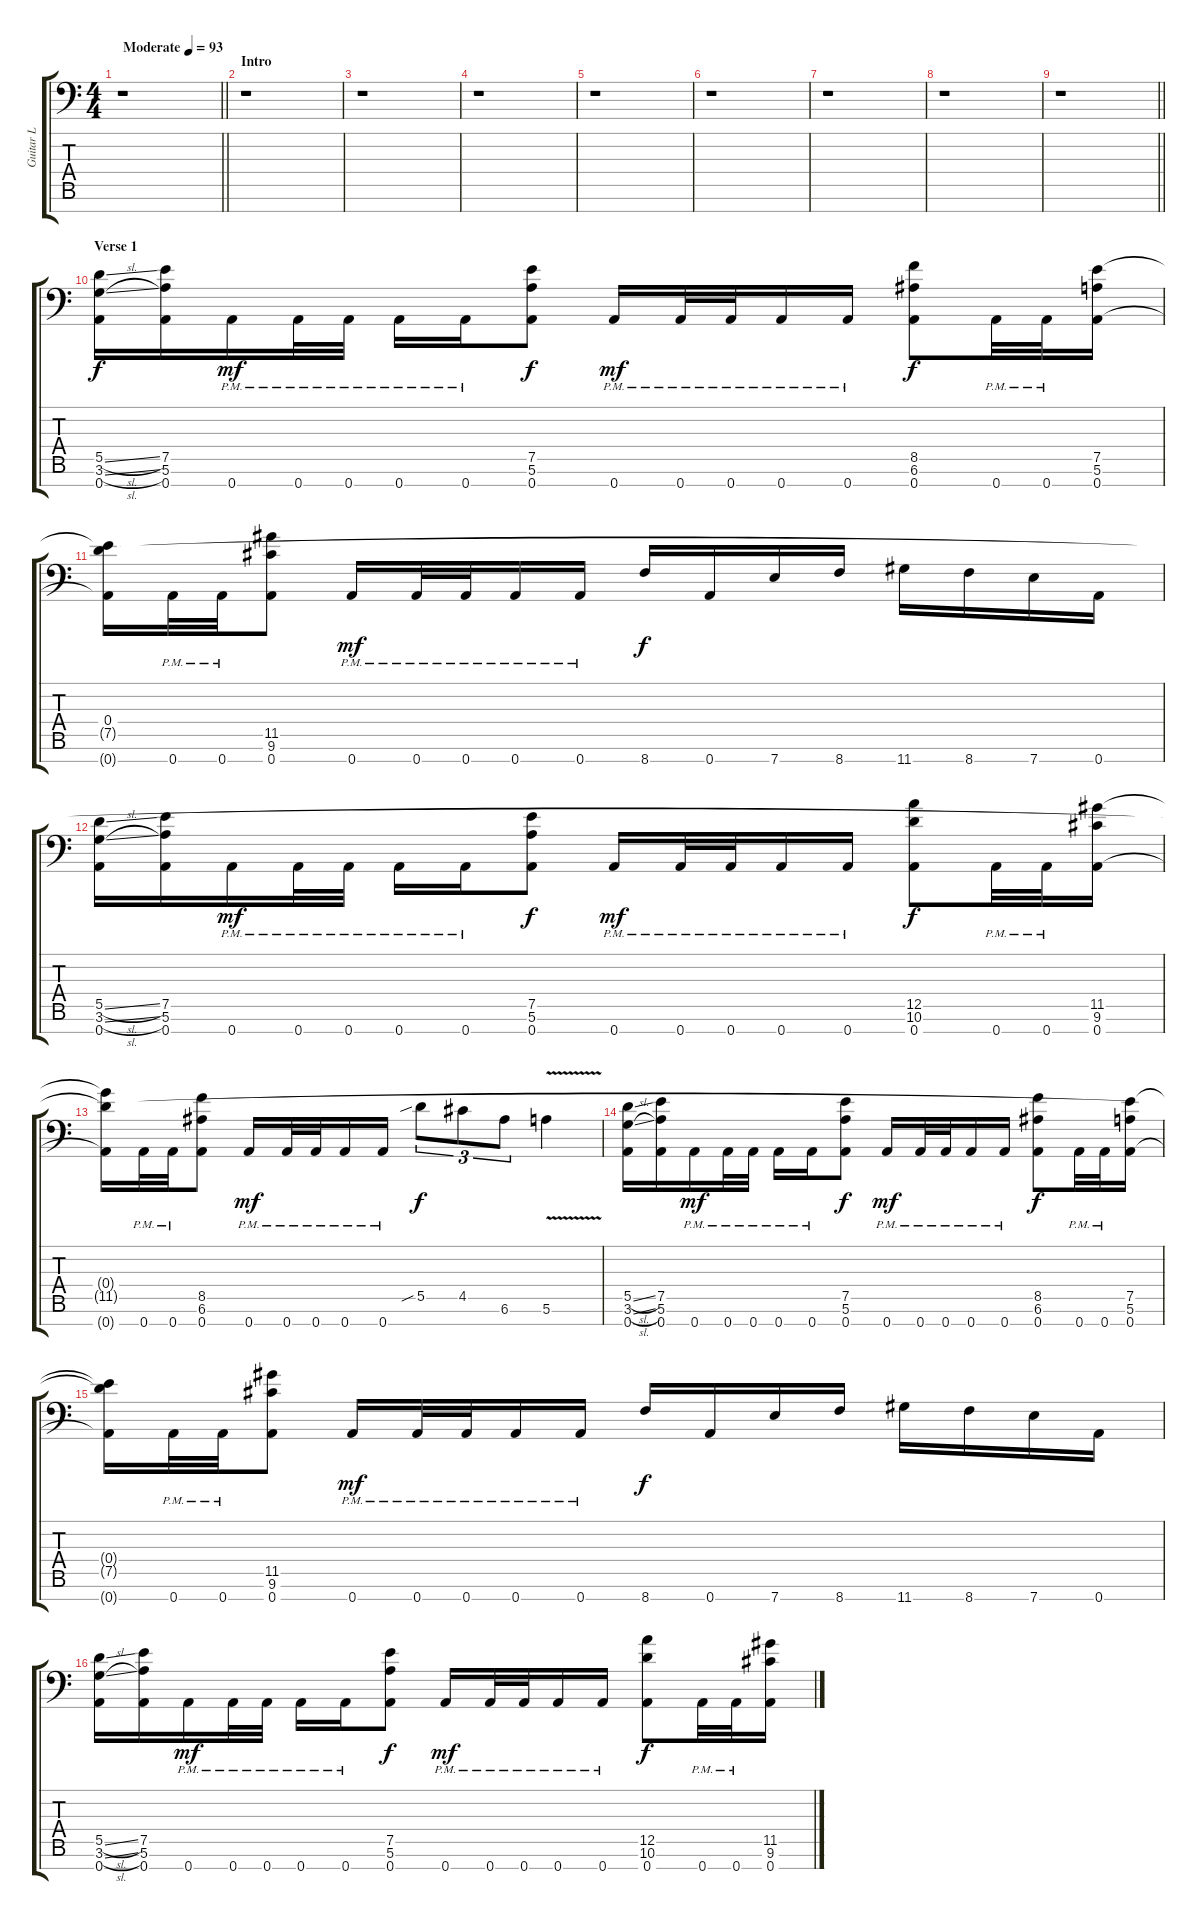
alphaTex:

\track ("Guitar L" "Guitar L") {instrument distortionguitar}
\staff {score tabs}
\tuning (E4 B3 G3 D3 A2 E2 A1) {hide}
\ts (4 4)
\tempo (93 "Moderate")
\clef f4
\barLineRight lightlight
\ks c
r.1{dy f instrument distortionguitar} |
\section ("" "Intro")
r.1 |
r.1 |
r.1 |
r.1 |
r.1 |
r.1 |
r.1 |
\barLineRight lightlight
r.1 |
\section ("" "Verse 1")
(5.5{sl} 3.6{sl} 0.7).16 (7.5 5.6 0.7).16 0.7{pm}.16{dy mf} 0.7{pm}.32 0.7{pm}.32 0.7{pm}.16 0.7{pm}.16 (7.5 5.6 0.7).8{dy f} 0.7{pm}.16{dy mf} 0.7{pm}.32 0.7{pm}.32 0.7{pm}.16 0.7{pm}.16 (8.5 6.6 0.7).8{dy f} 0.7{pm}.32 0.7{pm}.32 (7.5 5.6 0.7).16 |
(0.4 7.5{t} 0.7{t}).16 0.7{pm}.32 0.7{pm}.32 (11.5 9.6 0.7).8 0.7{pm}.16{dy mf} 0.7{pm}.32 0.7{pm}.32 0.7{pm}.16 0.7{pm}.16 8.7.16{dy f} 0.7.16 7.7.16 8.7.16 11.7.16 8.7.16 7.7.16 0.7.16 |
(5.5{sl} 3.6{sl} 0.7).16 (7.5 5.6 0.7).16 0.7{pm}.16{dy mf} 0.7{pm}.32 0.7{pm}.32 0.7{pm}.16 0.7{pm}.16 (7.5 5.6 0.7).8{dy f} 0.7{pm}.16{dy mf} 0.7{pm}.32 0.7{pm}.32 0.7{pm}.16 0.7{pm}.16 (12.5 10.6 0.7).8{dy f} 0.7{pm}.32 0.7{pm}.32 (11.5 9.6 0.7).16 |
(0.4{t} 11.5{t} 0.7{t}).16 0.7{pm}.32 0.7{pm}.32 (8.5 6.6 0.7).8 0.7{pm}.16{dy mf} 0.7{pm}.32 0.7{pm}.32 0.7{pm}.16 0.7{pm}.16 5.5{sib}.8{tu (3 2) dy f} 4.5.8{tu (3 2)} 6.6.8{tu (3 2)} 5.6{v}.4 |
(5.5{sl} 3.6{sl} 0.7).16 (7.5 5.6 0.7).16 0.7{pm}.16{dy mf} 0.7{pm}.32 0.7{pm}.32 0.7{pm}.16 0.7{pm}.16 (7.5 5.6 0.7).8{dy f} 0.7{pm}.16{dy mf} 0.7{pm}.32 0.7{pm}.32 0.7{pm}.16 0.7{pm}.16 (8.5 6.6 0.7).8{dy f} 0.7{pm}.32 0.7{pm}.32 (7.5 5.6 0.7).16 |
(0.4{t} 7.5{t} 0.7{t}).16 0.7{pm}.32 0.7{pm}.32 (11.5 9.6 0.7).8 0.7{pm}.16{dy mf} 0.7{pm}.32 0.7{pm}.32 0.7{pm}.16 0.7{pm}.16 8.7.16{dy f} 0.7.16 7.7.16 8.7.16 11.7.16 8.7.16 7.7.16 0.7.16 |
(5.5{sl} 3.6{sl} 0.7).16 (7.5 5.6 0.7).16 0.7{pm}.16{dy mf} 0.7{pm}.32 0.7{pm}.32 0.7{pm}.16 0.7{pm}.16 (7.5 5.6 0.7).8{dy f} 0.7{pm}.16{dy mf} 0.7{pm}.32 0.7{pm}.32 0.7{pm}.16 0.7{pm}.16 (12.5 10.6 0.7).8{dy f} 0.7{pm}.32 0.7{pm}.32 (11.5 9.6 0.7).16
